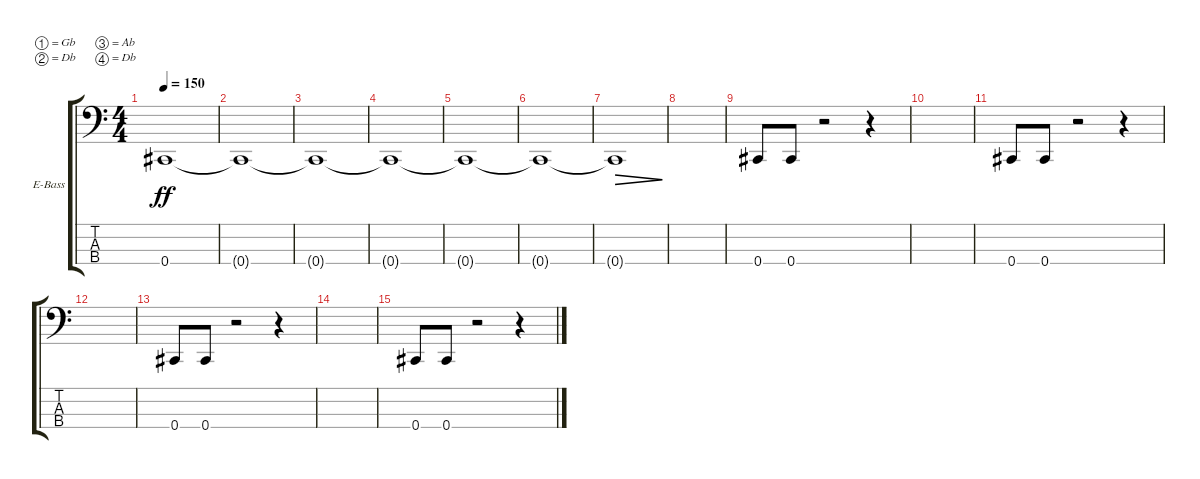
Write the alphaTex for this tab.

\defaultSystemsLayout 4
\bracketExtendMode groupsimilarinstruments
\firstSystemTrackNameOrientation horizontal
\otherSystemsTrackNameOrientation horizontal
\track ("Electric Bass" "E-Bass") {instrument electricbassfinger}
\staff {score tabs}
\tuning (Gb2 Db2 Ab1 Db1)
\ts (4 4)
\tempo 150
\clef f4
\scale
0.25
\ks c
0.4.1{dy ff} |
\scale
0.25 0.4{t}.1 |
\scale
0.25 0.4{t}.1 |
\scale
0.25 0.4{t}.1 |
\scale
0.25 0.4{t}.1 |
\scale
0.25 0.4{t}.1 |
\scale
0.25 0.4{t}.1{dec} |
\scale
0.25 |
\scale
0.329609 0.4.8 0.4.8 r.2 r.4 |
\scale
0.170391 |
\scale
0.329609 0.4.8 0.4.8 r.2 r.4 |
\scale
0.170391 |
\scale
0.329609 0.4.8 0.4.8 r.2 r.4 |
\scale
0.170391 |
\scale
0.329609 0.4.8 0.4.8 r.2 r.4 |
\scale
0.170391
